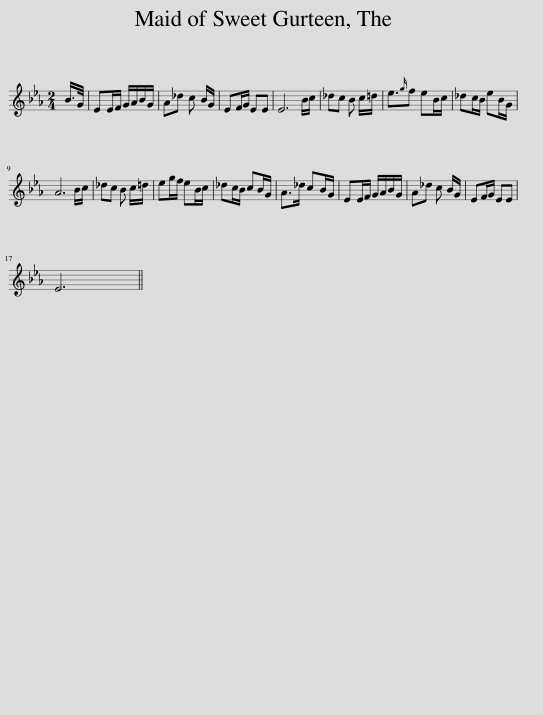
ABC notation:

X:1
L:1/8
M:2/4
I:linebreak $
K:Eb
V:1 treble
V:1
 B/>G/ | EE/F/ G/A/B/G/ | A_d c B/G/ | EF/G/ EE | E6 B/c/ | %5
 _dc B c/=d/ | e3/2{g}f eB/c/ | _dc/B/ eB/G/ |$ A6 B/c/ | _dc B c/=d/ | %10
 eg/f/ eB/c/ | _dc/B/ cB/G/ | A>_d cB/G/ | EE/F/ G/A/B/G/ | A_d c B/G/ | %15
 EF/G/ EE |$ E6 || %17
